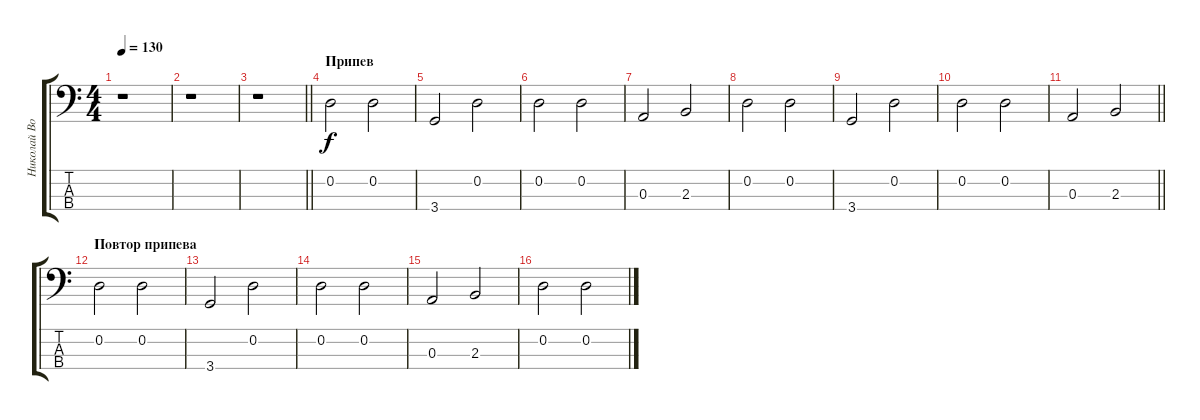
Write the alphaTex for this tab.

\track ("Николай Воронов (бас-гитара)" "Николай Во") {instrument fretlessbass}
\staff {score tabs}
\tuning (G2 D2 A1 E1) {hide}
\ts (4 4)
\tempo 130
\clef f4
\ks c
r.1{dy f} |
r.1 |
\barLineRight lightlight
r.1 |
\section ("" "Припев")
0.2.2 0.2.2 |
3.4.2 0.2.2 |
0.2.2 0.2.2 |
0.3.2 2.3.2 |
0.2.2 0.2.2 |
3.4.2 0.2.2 |
0.2.2 0.2.2 |
\barLineRight lightlight
0.3.2 2.3.2 |
\section ("" "Повтор припева")
0.2.2 0.2.2 |
3.4.2 0.2.2 |
0.2.2 0.2.2 |
0.3.2 2.3.2 |
0.2.2 0.2.2
